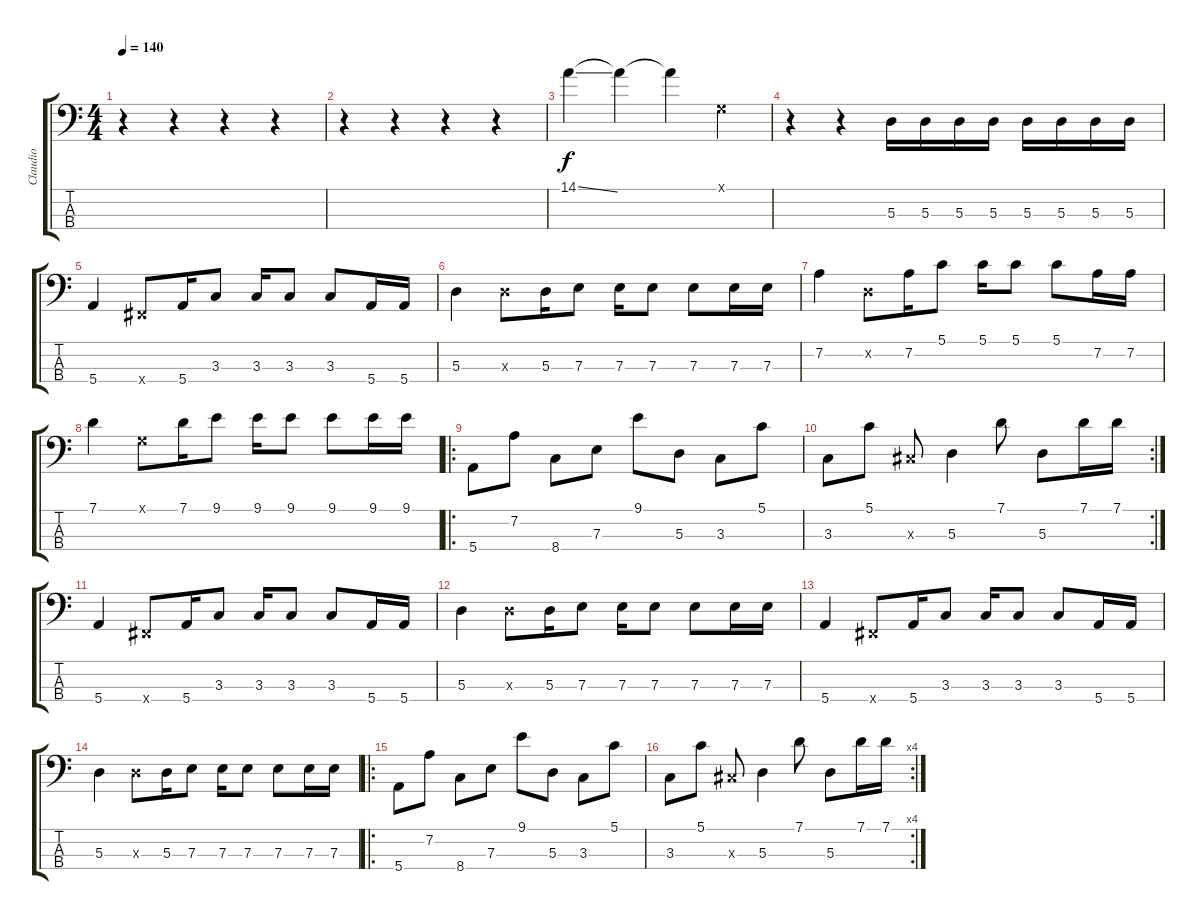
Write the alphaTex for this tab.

\track ("Claudio" "Claudio") {instrument electricbassfinger}
\staff {score tabs}
\tuning (G2 D2 A1 E1) {hide}
\ts (4 4)
\tempo 140
\clef f4
\ks c
r.4{dy f instrument electricbassfinger} r.4 r.4 r.4 |
r.4 r.4 r.4 r.4 |
14.1{ss}.4 14.1{t}.4 14.1{t}.4 0.1{x}.4 |
r.4 r.4 5.3.16 5.3.16 5.3.16 5.3.16 5.3.16 5.3.16 5.3.16 5.3.16 |
5.4.4 2.4{x}.8 5.4.16 3.3.8 3.3.16 3.3.8 3.3.8 5.4.16 5.4.16 |
5.3.4 5.3{x}.8 5.3.16 7.3.8 7.3.16 7.3.8 7.3.8 7.3.16 7.3.16 |
7.2.4 0.2{x}.8 7.2.16 5.1.8 5.1.16 5.1.8 5.1.8 7.2.16 7.2.16 |
7.1.4 0.1{x}.8 7.1.16 9.1.8 9.1.16 9.1.8 9.1.8 9.1.16 9.1.16 |
\ro
5.4.8{instrument slapbass1} 7.2.8 8.4.8 7.3.8 9.1.8 5.3.8 3.3.8 5.1.8 |
\rc 2
3.3.8 5.1.8 4.3{x}.8 5.3.4 7.1.8 5.3.8 7.1.16 7.1.16 |
5.4.4{instrument electricbassfinger} 2.4{x}.8 5.4.16 3.3.8 3.3.16 3.3.8 3.3.8 5.4.16 5.4.16 |
5.3.4 5.3{x}.8 5.3.16 7.3.8 7.3.16 7.3.8 7.3.8 7.3.16 7.3.16 |
5.4.4 2.4{x}.8 5.4.16 3.3.8 3.3.16 3.3.8 3.3.8 5.4.16 5.4.16 |
5.3.4 5.3{x}.8 5.3.16 7.3.8 7.3.16 7.3.8 7.3.8 7.3.16 7.3.16 |
\ro
5.4.8{instrument slapbass1} 7.2.8 8.4.8 7.3.8 9.1.8 5.3.8 3.3.8 5.1.8 |
\rc 4
3.3.8 5.1.8 4.3{x}.8 5.3.4 7.1.8 5.3.8 7.1.16 7.1.16
